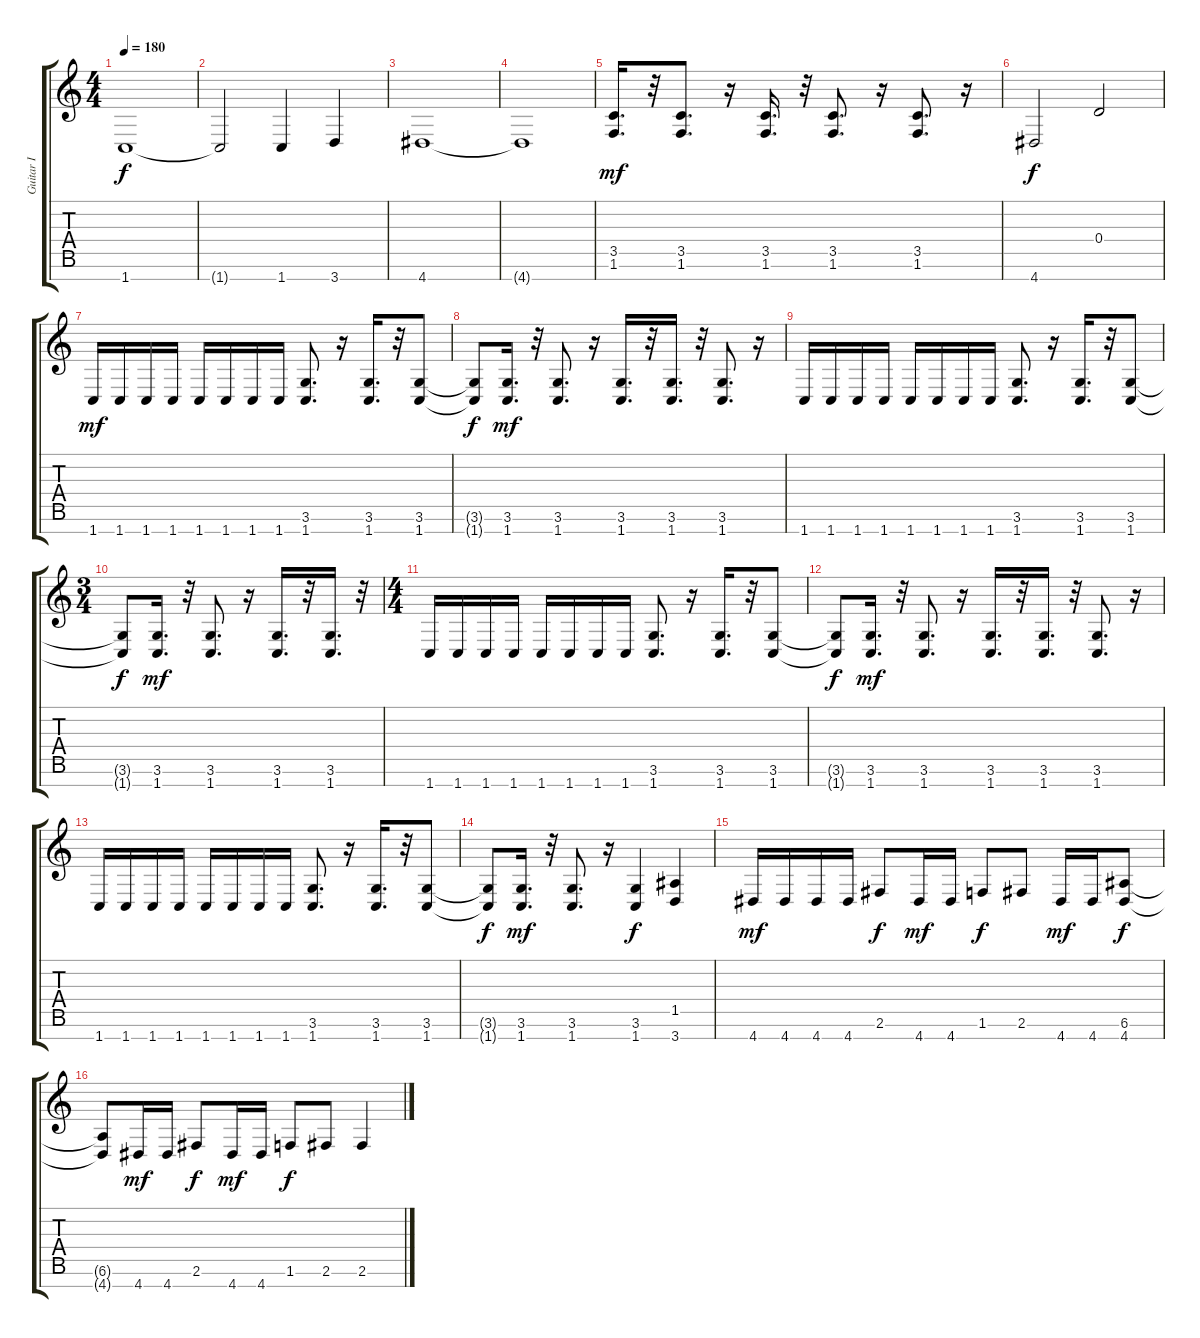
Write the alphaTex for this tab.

\track ("Guitar I" "Guitar I") {instrument distortionguitar}
\staff {score tabs}
\tuning (E4 B3 G3 D3 A2 E2 B1) {hide}
\ts (4 4)
\tempo 180
\clef g2
\ks c
1.7.1{dy f} |
1.7{t}.2 1.7.4 3.7.4 |
4.7.1 |
4.7{t}.1 |
(3.5 1.6).16{d dy mf} r.32 (3.5 1.6).8{d} r.16 (3.5 1.6).16{d} r.32 (3.5 1.6).8{d} r.16 (3.5 1.6).8{d} r.16 |
4.7.2{dy f} 0.4.2 |
1.7.16{dy mf} 1.7.16 1.7.16 1.7.16 1.7.16 1.7.16 1.7.16 1.7.16 (3.6 1.7).8{d} r.16 (3.6 1.7).16{d} r.32 (3.6 1.7).8 |
(3.6{t} 1.7{t}).8{dy f} (3.6 1.7).16{d dy mf} r.32 (3.6 1.7).8{d} r.16 (3.6 1.7).16{d} r.32 (3.6 1.7).16{d} r.32 (3.6 1.7).8{d} r.16 |
1.7.16 1.7.16 1.7.16 1.7.16 1.7.16 1.7.16 1.7.16 1.7.16 (3.6 1.7).8{d} r.16 (3.6 1.7).16{d} r.32 (3.6 1.7).8 |
\ts (3 4)
(3.6{t} 1.7{t}).8{dy f} (3.6 1.7).16{d dy mf} r.32 (3.6 1.7).8{d} r.16 (3.6 1.7).16{d} r.32 (3.6 1.7).16{d} r.32 |
\ts (4 4)
1.7.16 1.7.16 1.7.16 1.7.16 1.7.16 1.7.16 1.7.16 1.7.16 (3.6 1.7).8{d} r.16 (3.6 1.7).16{d} r.32 (3.6 1.7).8 |
(3.6{t} 1.7{t}).8{dy f} (3.6 1.7).16{d dy mf} r.32 (3.6 1.7).8{d} r.16 (3.6 1.7).16{d} r.32 (3.6 1.7).16{d} r.32 (3.6 1.7).8{d} r.16 |
1.7.16 1.7.16 1.7.16 1.7.16 1.7.16 1.7.16 1.7.16 1.7.16 (3.6 1.7).8{d} r.16 (3.6 1.7).16{d} r.32 (3.6 1.7).8 |
(3.6{t} 1.7{t}).8{dy f} (3.6 1.7).16{d dy mf} r.32 (3.6 1.7).8{d} r.16 (3.6 1.7).4{dy f} (1.5 3.7).4 |
4.7.16{dy mf} 4.7.16 4.7.16 4.7.16 2.6.8{dy f} 4.7.16{dy mf} 4.7.16 1.6.8{dy f} 2.6.8 4.7.16{dy mf} 4.7.16 (6.6 4.7).8{dy f} |
(6.6{t} 4.7{t}).8 4.7.16{dy mf} 4.7.16 2.6.8{dy f} 4.7.16{dy mf} 4.7.16 1.6.8{dy f} 2.6.8 2.6.4
